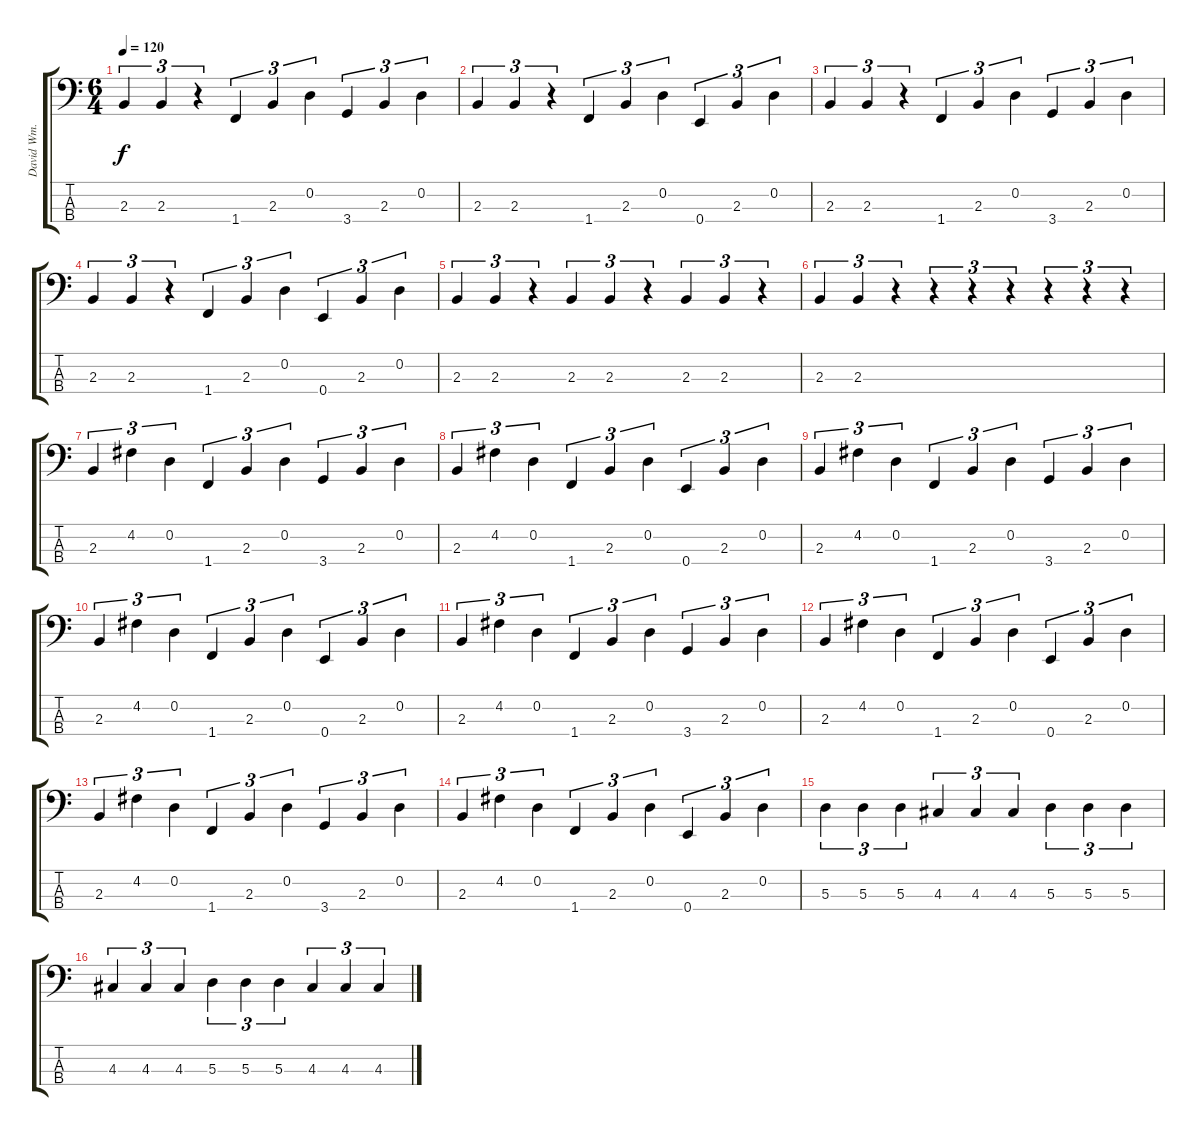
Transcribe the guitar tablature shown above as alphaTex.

\track ("David Wm. Sims" "David Wm. ") {instrument electricbassfinger}
\staff {score tabs}
\tuning (G2 D2 A1 E1) {hide}
\ts (6 4)
\tempo 120
\clef f4
\ks c
2.3.4{tu (3 2) dy f} 2.3.4{tu (3 2)} r.4{tu (3 2)} 1.4.4{tu (3 2)} 2.3.4{tu (3 2)} 0.2.4{tu (3 2)} 3.4.4{tu (3 2)} 2.3.4{tu (3 2)} 0.2.4{tu (3 2)} |
2.3.4{tu (3 2)} 2.3.4{tu (3 2)} r.4{tu (3 2)} 1.4.4{tu (3 2)} 2.3.4{tu (3 2)} 0.2.4{tu (3 2)} 0.4.4{tu (3 2)} 2.3.4{tu (3 2)} 0.2.4{tu (3 2)} |
2.3.4{tu (3 2)} 2.3.4{tu (3 2)} r.4{tu (3 2)} 1.4.4{tu (3 2)} 2.3.4{tu (3 2)} 0.2.4{tu (3 2)} 3.4.4{tu (3 2)} 2.3.4{tu (3 2)} 0.2.4{tu (3 2)} |
2.3.4{tu (3 2)} 2.3.4{tu (3 2)} r.4{tu (3 2)} 1.4.4{tu (3 2)} 2.3.4{tu (3 2)} 0.2.4{tu (3 2)} 0.4.4{tu (3 2)} 2.3.4{tu (3 2)} 0.2.4{tu (3 2)} |
2.3.4{tu (3 2)} 2.3.4{tu (3 2)} r.4{tu (3 2)} 2.3.4{tu (3 2)} 2.3.4{tu (3 2)} r.4{tu (3 2)} 2.3.4{tu (3 2)} 2.3.4{tu (3 2)} r.4{tu (3 2)} |
2.3.4{tu (3 2)} 2.3.4{tu (3 2)} r.4{tu (3 2)} r.4{tu (3 2)} r.4{tu (3 2)} r.4{tu (3 2)} r.4{tu (3 2)} r.4{tu (3 2)} r.4{tu (3 2)} |
2.3.4{tu (3 2)} 4.2.4{tu (3 2)} 0.2.4{tu (3 2)} 1.4.4{tu (3 2)} 2.3.4{tu (3 2)} 0.2.4{tu (3 2)} 3.4.4{tu (3 2)} 2.3.4{tu (3 2)} 0.2.4{tu (3 2)} |
2.3.4{tu (3 2)} 4.2.4{tu (3 2)} 0.2.4{tu (3 2)} 1.4.4{tu (3 2)} 2.3.4{tu (3 2)} 0.2.4{tu (3 2)} 0.4.4{tu (3 2)} 2.3.4{tu (3 2)} 0.2.4{tu (3 2)} |
2.3.4{tu (3 2)} 4.2.4{tu (3 2)} 0.2.4{tu (3 2)} 1.4.4{tu (3 2)} 2.3.4{tu (3 2)} 0.2.4{tu (3 2)} 3.4.4{tu (3 2)} 2.3.4{tu (3 2)} 0.2.4{tu (3 2)} |
2.3.4{tu (3 2)} 4.2.4{tu (3 2)} 0.2.4{tu (3 2)} 1.4.4{tu (3 2)} 2.3.4{tu (3 2)} 0.2.4{tu (3 2)} 0.4.4{tu (3 2)} 2.3.4{tu (3 2)} 0.2.4{tu (3 2)} |
2.3.4{tu (3 2)} 4.2.4{tu (3 2)} 0.2.4{tu (3 2)} 1.4.4{tu (3 2)} 2.3.4{tu (3 2)} 0.2.4{tu (3 2)} 3.4.4{tu (3 2)} 2.3.4{tu (3 2)} 0.2.4{tu (3 2)} |
2.3.4{tu (3 2)} 4.2.4{tu (3 2)} 0.2.4{tu (3 2)} 1.4.4{tu (3 2)} 2.3.4{tu (3 2)} 0.2.4{tu (3 2)} 0.4.4{tu (3 2)} 2.3.4{tu (3 2)} 0.2.4{tu (3 2)} |
2.3.4{tu (3 2)} 4.2.4{tu (3 2)} 0.2.4{tu (3 2)} 1.4.4{tu (3 2)} 2.3.4{tu (3 2)} 0.2.4{tu (3 2)} 3.4.4{tu (3 2)} 2.3.4{tu (3 2)} 0.2.4{tu (3 2)} |
2.3.4{tu (3 2)} 4.2.4{tu (3 2)} 0.2.4{tu (3 2)} 1.4.4{tu (3 2)} 2.3.4{tu (3 2)} 0.2.4{tu (3 2)} 0.4.4{tu (3 2)} 2.3.4{tu (3 2)} 0.2.4{tu (3 2)} |
5.3.4{tu (3 2)} 5.3.4{tu (3 2)} 5.3.4{tu (3 2)} 4.3.4{tu (3 2)} 4.3.4{tu (3 2)} 4.3.4{tu (3 2)} 5.3.4{tu (3 2)} 5.3.4{tu (3 2)} 5.3.4{tu (3 2)} |
4.3.4{tu (3 2)} 4.3.4{tu (3 2)} 4.3.4{tu (3 2)} 5.3.4{tu (3 2)} 5.3.4{tu (3 2)} 5.3.4{tu (3 2)} 4.3.4{tu (3 2)} 4.3.4{tu (3 2)} 4.3.4{tu (3 2)}
